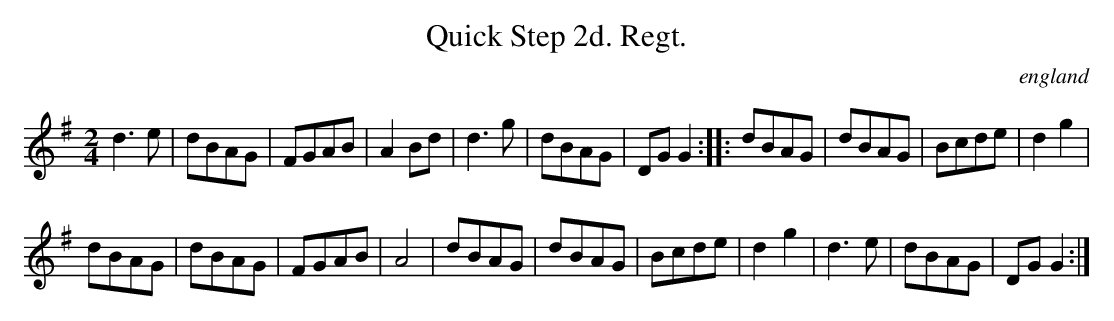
X:1
T:Quick Step 2d. Regt.
O:england
M:2/4
L:1/8
K:G
d3e| dBAG| FGAB| A2Bd| d3g| dBAG| DGG2:: \
dBAG| dBAG| Bcde| d2g2|
dBAG| dBAG| FGAB| A4| \
dBAG| dBAG| Bcde| d2g2| d3e| dBAG| DG G2:|
